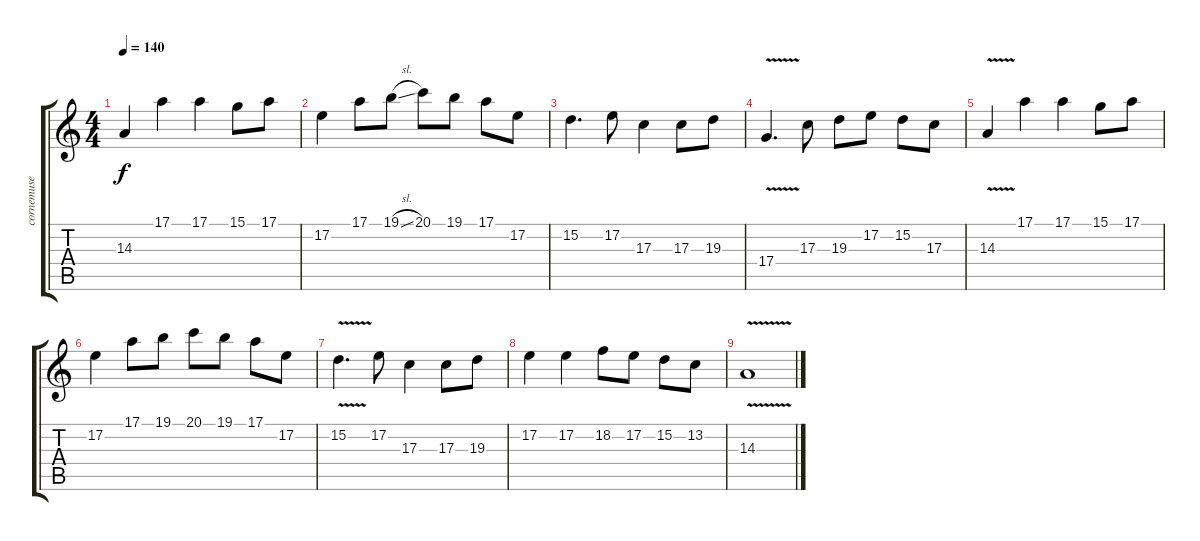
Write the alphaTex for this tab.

\track ("cornemuse" "cornemuse") {instrument bagpipe}
\staff {score tabs}
\tuning (E4 B3 G3 D3 A2 E2) {hide}
\ts (4 4)
\tempo 140
\clef g2
\ks c
14.3.4{dy f} 17.1.4 17.1.4 15.1.8 17.1.8 |
17.2.4 17.1.8 19.1{sl}.8 20.1.8 19.1.8 17.1.8 17.2.8 |
15.2.4{d} 17.2.8 17.3.4 17.3.8 19.3.8 |
17.4{v}.4{d} 17.3.8 19.3.8 17.2.8 15.2.8 17.3.8 |
14.3{v}.4 17.1.4 17.1.4 15.1.8 17.1.8 |
17.2.4 17.1.8 19.1.8 20.1.8 19.1.8 17.1.8 17.2.8 |
15.2{v}.4{d} 17.2.8 17.3.4 17.3.8 19.3.8 |
17.2.4 17.2.4 18.2.8 17.2.8 15.2.8 13.2.8 |
14.3{v}.1
